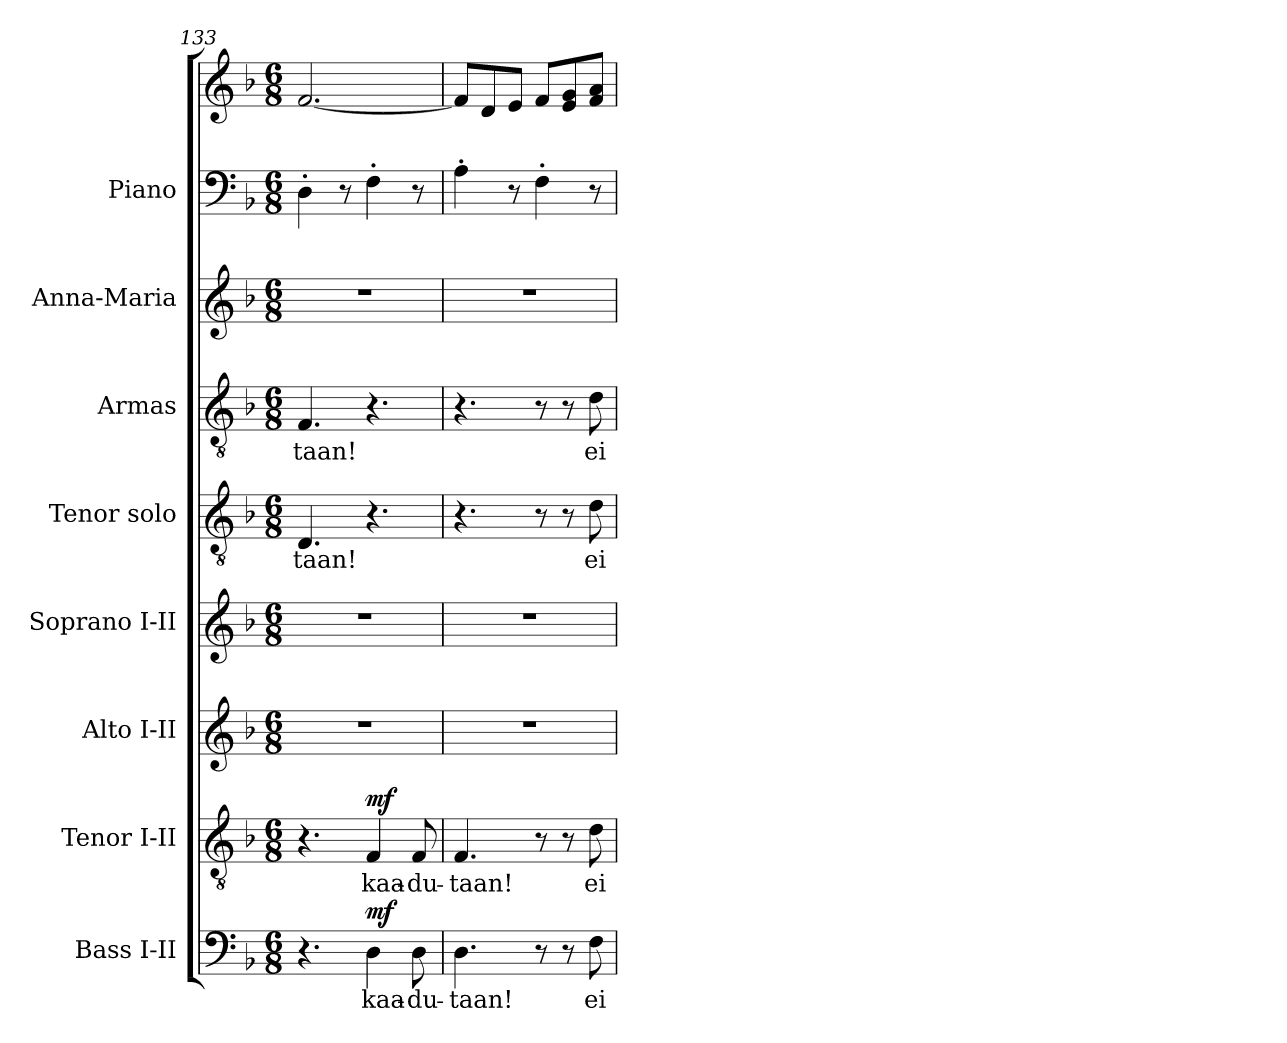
**kern	**text	**dynam	**kern	**text	**dynam	**kern	**kern	**kern	**text	**kern	**text	**kern	**kern	**kern
*part8	*part8	*part8	*part7	*part7	*part7	*part6	*part5	*part4	*part4	*part3	*part3	*part2	*part1	*part1
*staff9	*staff9	*staff9	*staff8	*staff8	*staff8	*staff7	*staff6	*staff5	*staff5	*staff4	*staff4	*staff3	*staff2	*staff1
*I"Bass I-II	*	*	*I"Tenor I-II	*	*	*I"Alto I-II	*I"Soprano I-II	*I"Tenor solo	*	*I"Armas	*	*I"Anna-Maria	*I"Piano	*
*I'B.	*	*	*I'T.	*	*	*I'A.	*I'S.	*I'T. Solo	*	*I'Armas	*	*I'A-M	*I'Pno.	*
*clefF4	*	*	*clefGv2	*	*	*clefG2	*clefG2	*clefGv2	*	*clefGv2	*	*clefG2	*clefF4	*clefG2
*	*	*	*ITrd7c12	*	*	*	*	*ITrd7c12	*	*ITrd7c12	*	*	*	*
*k[b-]	*	*	*k[b-]	*	*	*k[b-]	*k[b-]	*k[b-]	*	*k[b-]	*	*k[b-]	*k[b-]	*k[b-]
*F:	*	*	*F:	*	*	*F:	*F:	*F:	*	*F:	*	*F:	*F:	*F:
*M6/8	*	*	*M6/8	*	*	*M6/8	*M6/8	*M6/8	*	*M6/8	*	*M6/8	*M6/8	*M6/8
=133	=133	=133	=133	=133	=133	=133	=133	=133	=133	=133	=133	=133	=133	=133
!	!	!	!	!	!	!LO:N:vis=1	!LO:N:vis=1	!	!	!	!	!	!	!
!	!	!	!	!	!	!	!	!	!LO:LY:b:color=#000000	!	!	!	!	!
!	!	!	!	!	!	!	!	!	!	!	!LO:LY:b:color=#000000	!LO:N:vis=1	!	!
4.r	.	.	4.r	.	.	2.r	2.r	4.DDi/	-taan!	4.FFi/	-taan!	2.r	4D'i\	[<2.fi/
.	.	.	.	.	.	.	.	.	.	.	.	.	8r	.
!	!LO:LY:b:color=#000000	!	!	!	!	!	!	!	!	!	!	!	!	!
!	!	!	!	!LO:LY:b:color=#000000	!	!	!	!	!	!	!	!	!	!
4Di\	kaa-	mf	4FFi/	kaa-	mf	.	.	4.r	.	4.r	.	.	4F'i\	.
!	!LO:LY:b:color=#000000	!	!	!	!	!	!	!	!	!	!	!	!	!
!	!	!	!	!LO:LY:b:color=#000000	!	!	!	!	!	!	!	!	!	!
8Di\	-du-	.	8FFi/	-du-	.	.	.	.	.	.	.	.	8r	.
!!LO:PB:g=z
=134	=134	=134	=134	=134	=134	=134	=134	=134	=134	=134	=134	=134	=134	=134
!	!LO:LY:b:color=#000000	!	!	!	!	!	!	!	!	!	!	!	!	!
!	!	!	!	!LO:LY:b:color=#000000	!	!LO:N:vis=1	!LO:N:vis=1	!	!	!	!	!LO:N:vis=1	!	!
4.Di\	-taan!	.	4.FFi/	-taan!	.	2.r	2.r	4.r	.	4.r	.	2.r	4A'i\	8fi/L]
.	.	.	.	.	.	.	.	.	.	.	.	.	.	8di/
.	.	.	.	.	.	.	.	.	.	.	.	.	8r	8ei/J
8r	.	.	8r	.	.	.	.	8r	.	8r	.	.	4F'i\	8fi/L
8r	.	.	8r	.	.	.	.	8r	.	8r	.	.	.	8ei/ 8gi
!	!LO:LY:b:color=#000000	!	!	!	!	!	!	!	!	!	!	!	!	!
!	!	!	!	!LO:LY:b:color=#000000	!	!	!	!	!	!	!	!	!	!
!	!	!	!	!	!	!	!	!	!LO:LY:b:color=#000000	!	!	!	!	!
!	!	!	!	!	!	!	!	!	!	!	!LO:LY:b:color=#000000	!	!	!
8Fi\	ei	.	8Di\	ei	.	.	.	8Di\	ei	8Di\	ei	.	8r	8fi/ 8aiJ
=	=	=	=	=	=	=	=	=	=	=	=	=	=	=
*-	*-	*-	*-	*-	*-	*-	*-	*-	*-	*-	*-	*-	*-	*-
